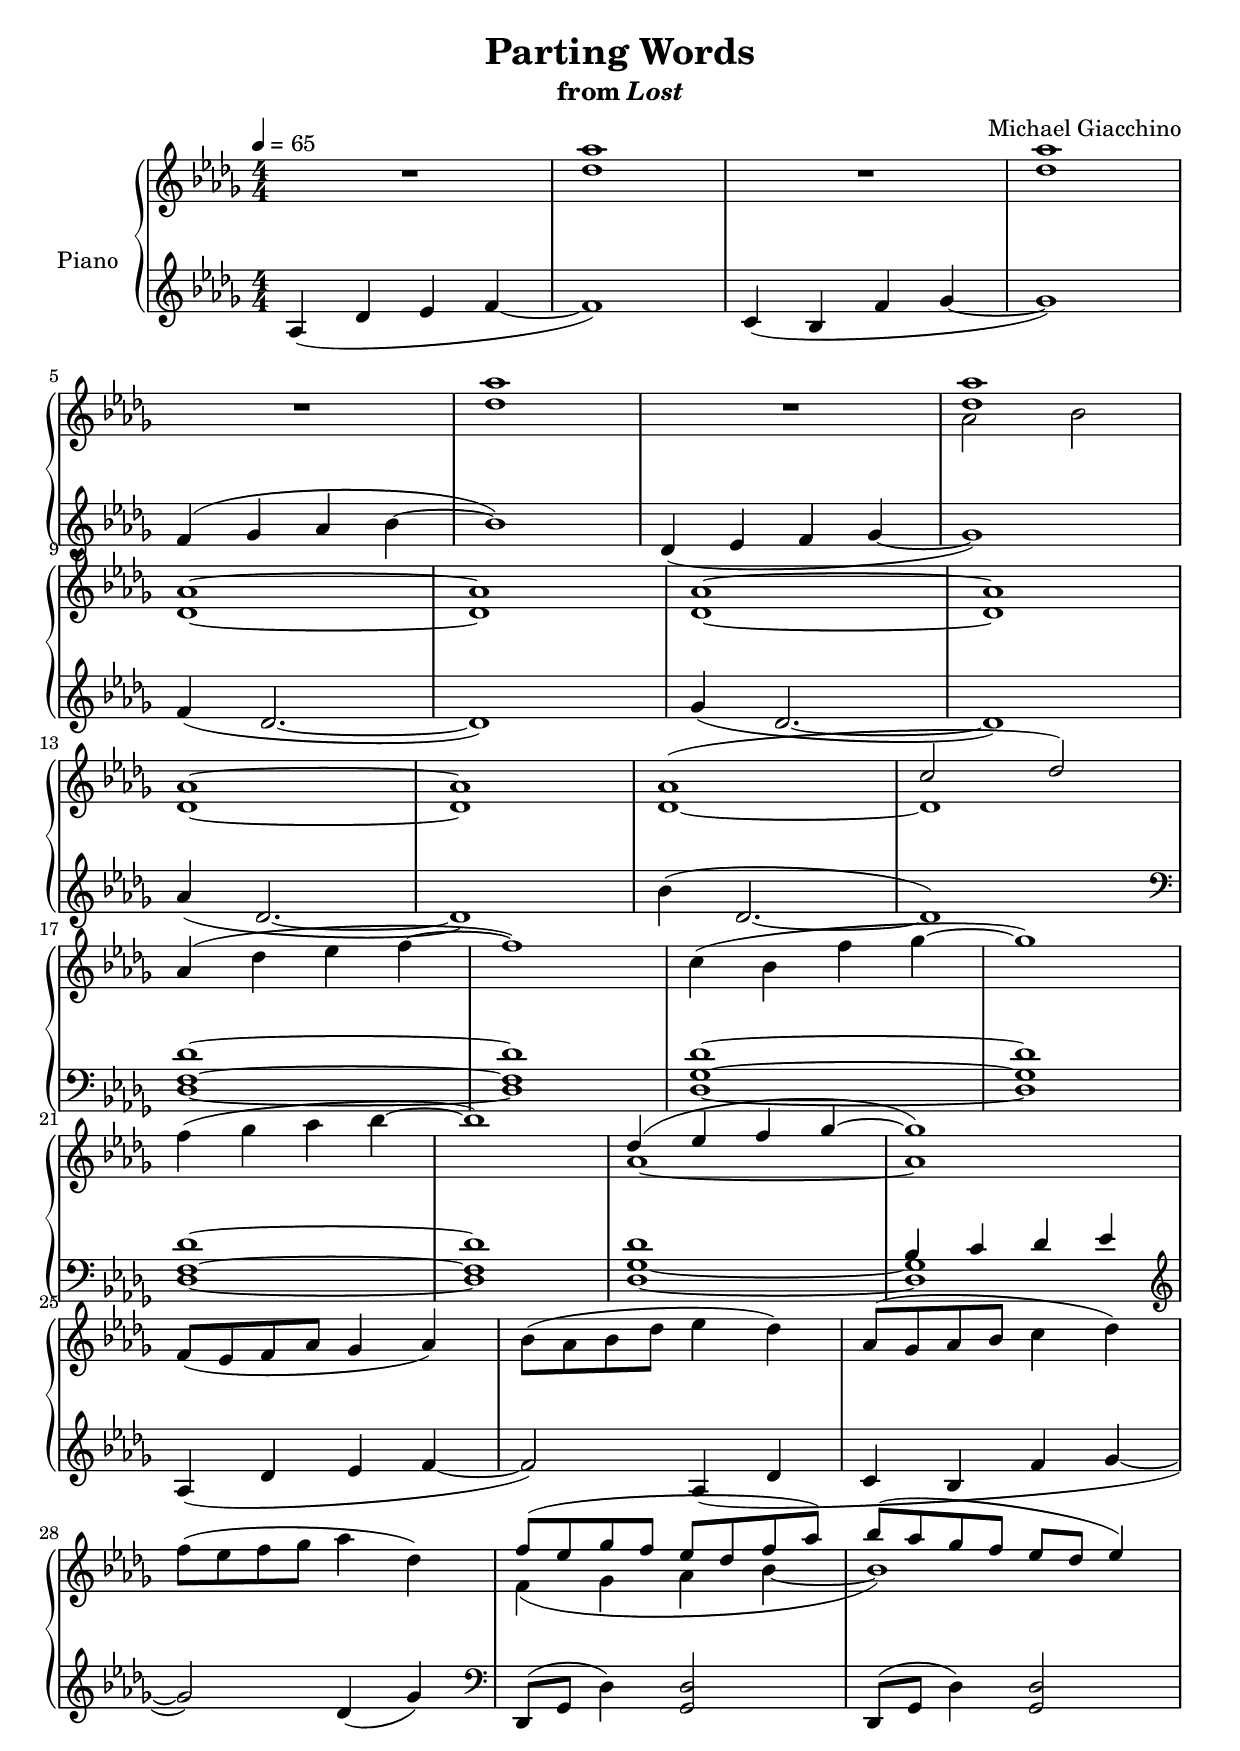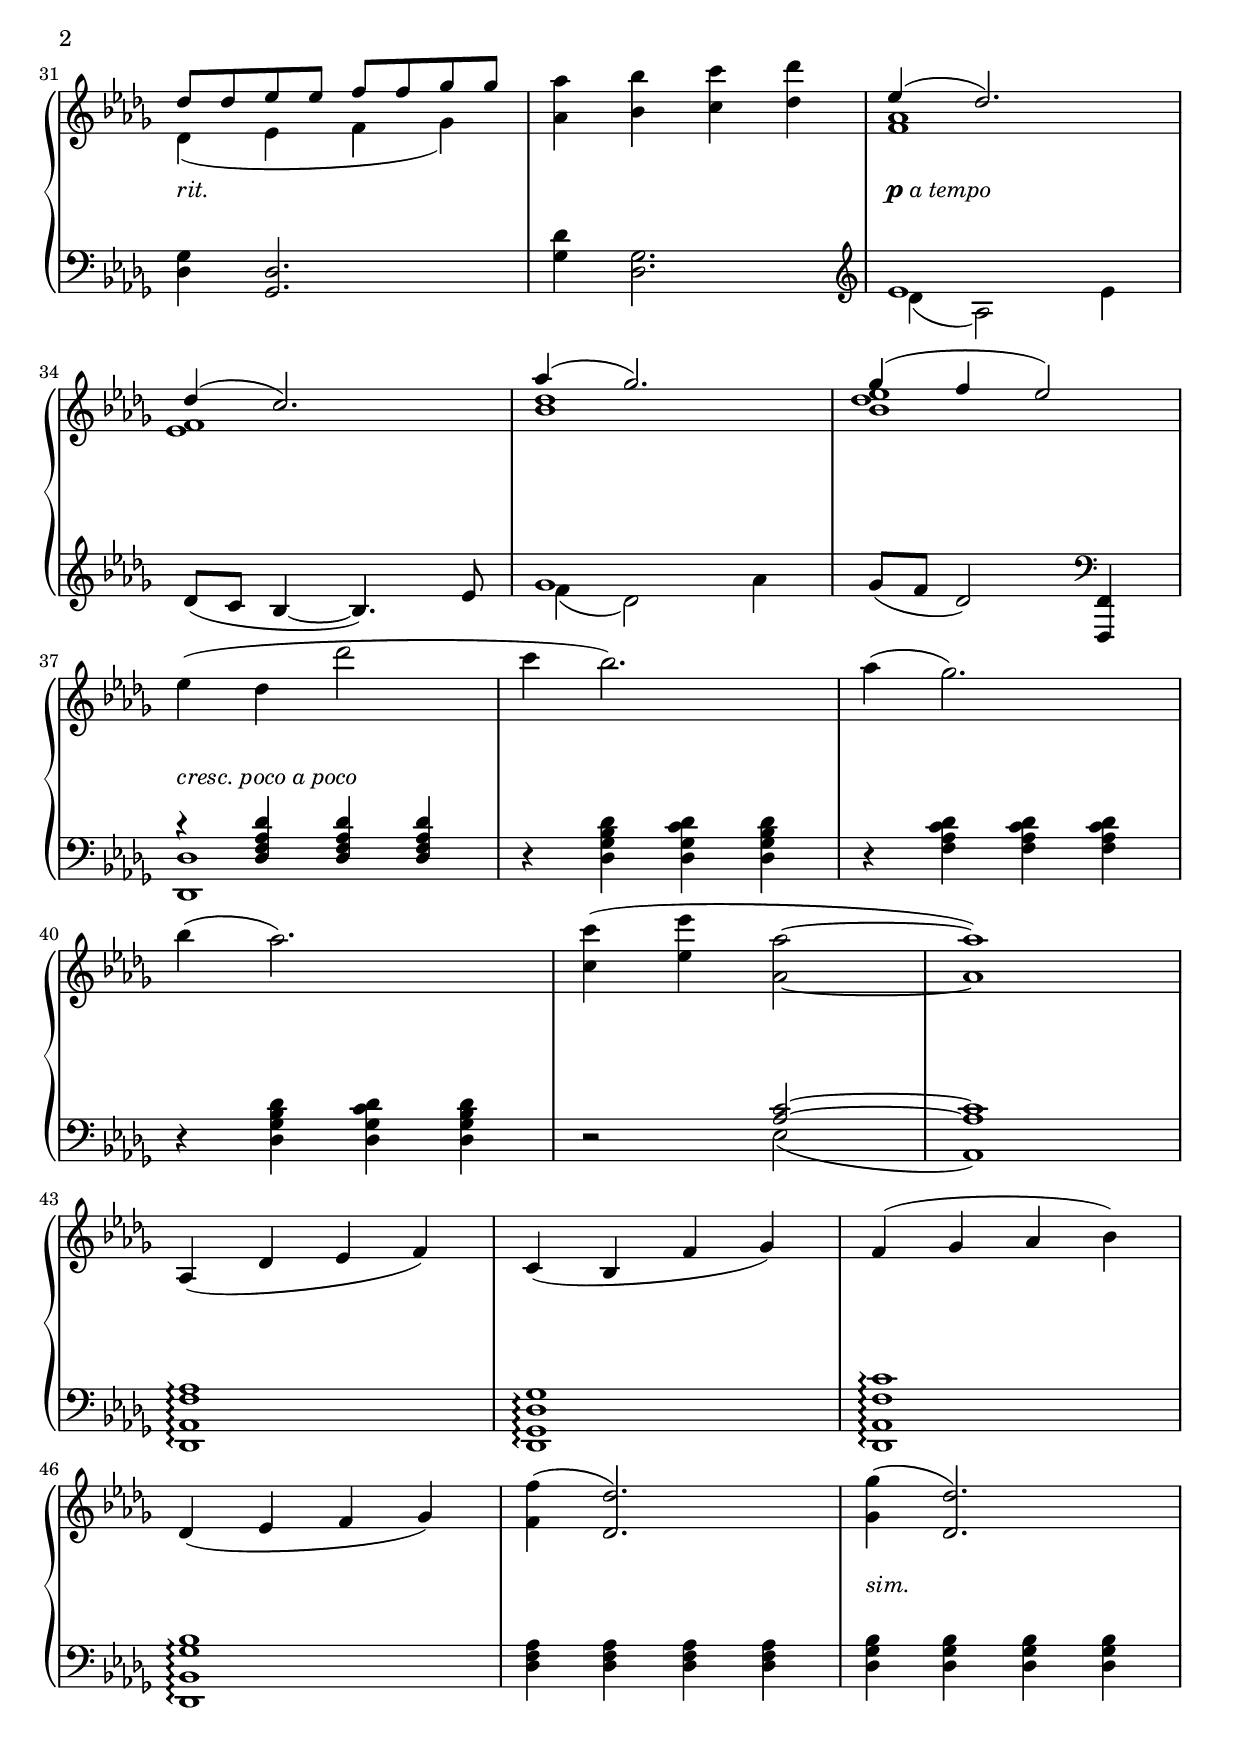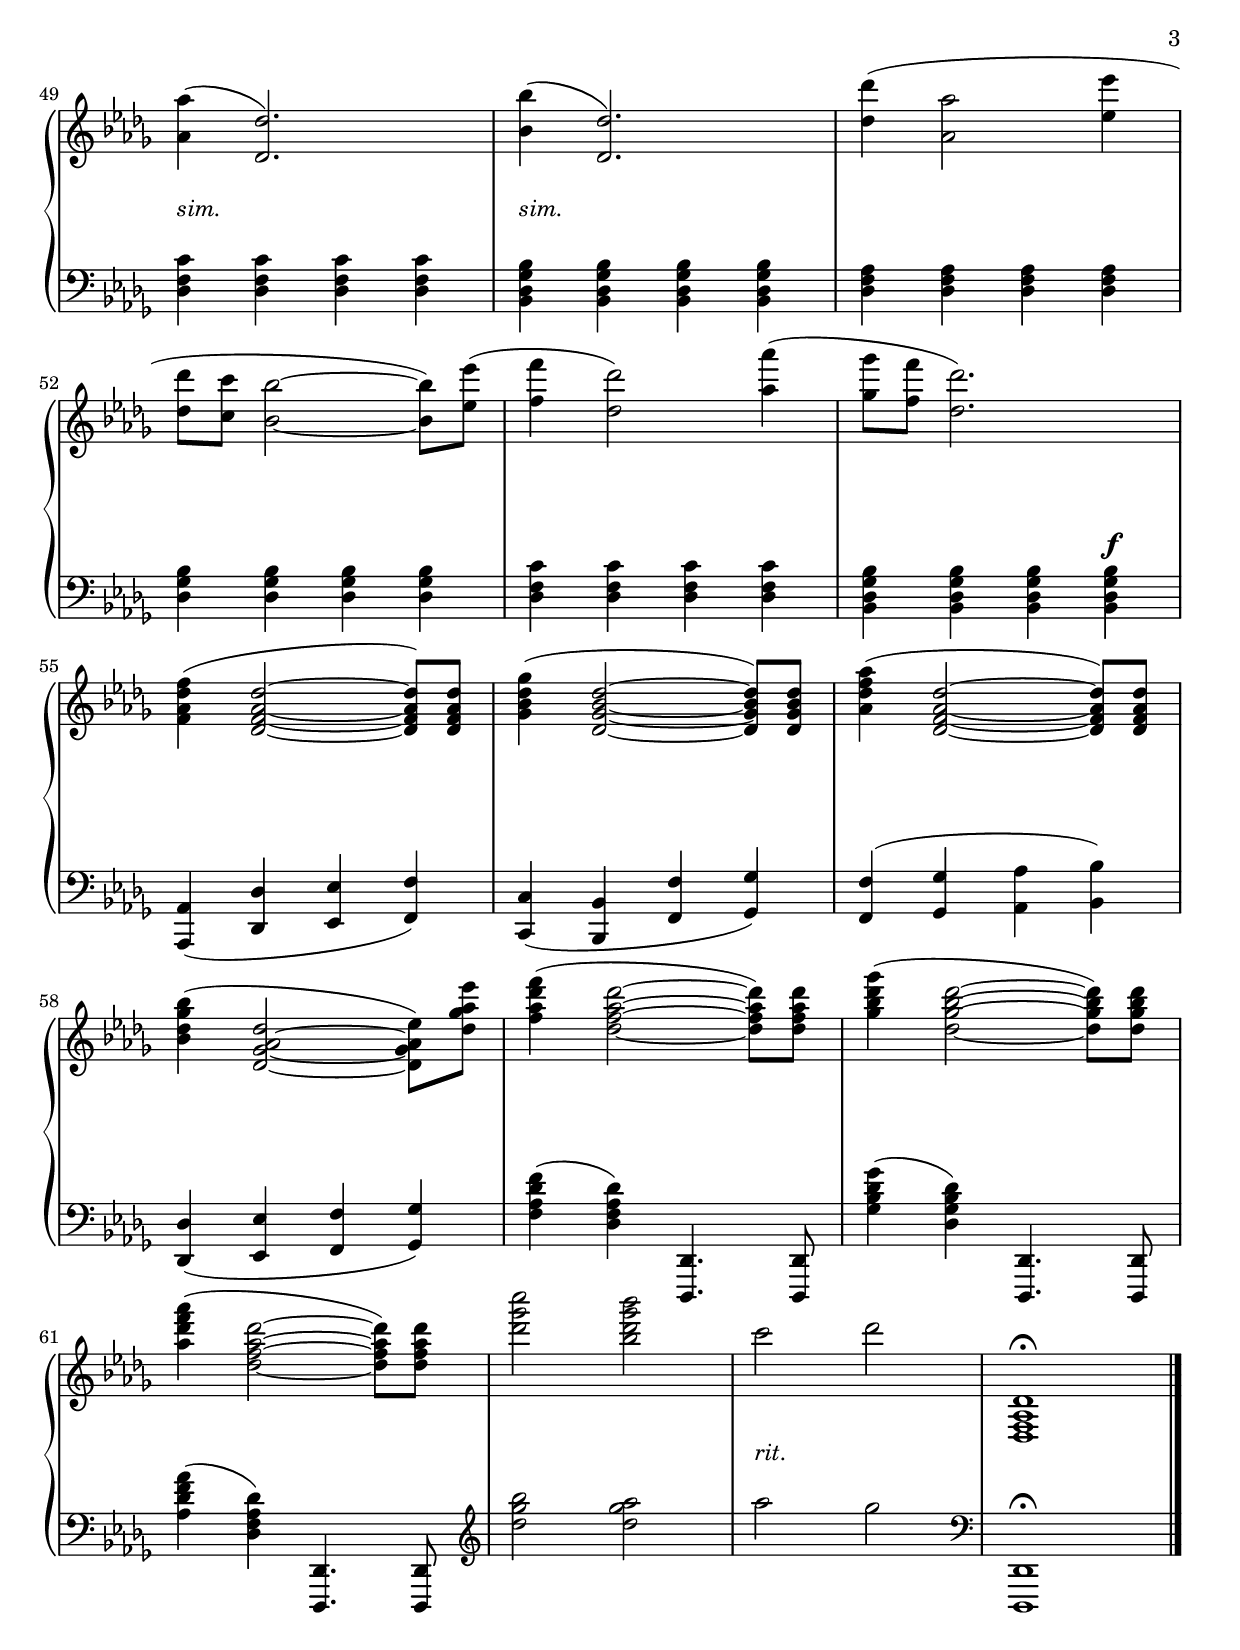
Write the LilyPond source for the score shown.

\version "2.12.2"

\header {
  title = "Parting Words"
  subtitle = \markup { "from" \italic "Lost" }
  composer = "Michael Giacchino"
}

global = {
  \tempo 4 = 65
  \key des \major
  \time 4/4
  \numericTimeSignature
  s1*64
  \bar "|."
}

upper = \relative c' {
  \clef treble
  R1
  <des' as'>1
  R1
  <des as'>
  \break

  R1
  <des as'>
  R1
  <<
    { <des as'> }
  \\
    { as2 bes }
  >>
  \break

  <des, as'>1~
  <des as'>
  <des as'>~
  <des as'>
  \break

  <des as'>~
  <des as'>
  <<
    { as'( c2 des) }
  \\
    { des,1~ des }
  >>
  \break

  as'4( des es f~
  f1)
  c4( bes f' ges~
  ges1)
  \break

  f4( ges as bes~
  bes1)
  <<
    {
      des,4( es f ges~
      ges1)
    }
  \\
    {
      as,~
      as
    }
  >>
  \break

  f8( es f as ges4 as)
  bes8( as bes des es4 des)
  as8( ges as bes c4 des)
  \break

  f8( es f ges as4 des,)
  <<
    {
      f8( es ges f es des f as)
      bes8( as ges f es des es4)
    }
  \\
    {
      f,4( ges as bes~
      bes1)
    }
  >>
  \break

  <<
    { des8 des es es f f ges ges }
  \\
    { des,4( es f ges) }
  >>
  <as as'>4
  <bes bes'>
  <c c'>
  <des des'>
  <<
    {
      es( des2.)
      \break
      des4( c2.)
      as'4( ges2.)
      ges4( f es2)
    }
  \\
    {
      <f, as>1
      <es f>1
      % The original has an additional ges below the bes here.
      % I moved it to the right hand for easier playing.
      <bes' des>
      <bes des es>
    }
  >>
  \break

  es4( des des'2
  c4 bes2.)
  as4( ges2.)
  \break

  bes4( as2.)
  <c, c'>4( <es es'> <as, as'>2~
  <as as'>1)
  \break

  as,4( des es f)
  c( bes f' ges)
  f( ges as bes)
  \break

  des,( es f ges)
  <f f'>( <des des'>2.)
  <ges ges'>4( <des des'>2.)
  \break

  <as' as'>4( <des, des'>2.)
  <bes' bes'>4( <des, des'>2.)
  <des' des'>4( <as as'>2 <es' es'>4
  \break

  <des des'>8 <c c'> <bes bes'>2~ <bes bes'>8) <es es'>(
  <f f'>4 <des des'>2) <as' as'>4(
  <ges ges'>8 <f f'> <des des'>2.)
  \break

  <f, as des f>4( <des f as des>2~ <des f as des>8) <des f as des>
  <ges bes des ges>4( <des ges bes des>2~ <des ges bes des>8) <des ges bes des>
  <as' des f as>4( <des, f as des>2~ <des f as des>8) <des f as des>
  \break

  <bes' des ges bes>4( <des, ges as des>2~ <des ges as es'>8) <des' ges as es'>
  <f as des f>4( <des f as des>2~( <des f as des>8) <des f as des>
  <ges bes des ges>4( <des ges bes des>2~ <des ges bes des>8) <des ges bes des>
  \break

  <as' des f as>4( <des, f as des>2~ <des f as des>8) <des f as des>
  <des' ges c>2 <bes des ges bes>
  c des
  <des,,, f as des>1\fermata
}

lower = \relative c' {
  \clef treble
  as4( des es f~
  f1)
  c4( bes f' ges~
  ges1)

  f4( ges as bes~
  bes1)
  des,4( es f ges~
  ges1)

  f4( des2.~
  des1)
  ges4( des2.~
  des1)

  as'4( des,2.~
  des1)
  bes'4( des,2.~
  des1)
  \clef bass

  <des, f des'>1~
  <des f des'>
  <des ges des'>~
  <des ges des'>

  <des f des'>1~
  <des f des'>
  <<
    {
      des'
      bes4 c des es
    }
  \\
    {
      <des, ges>1~
      <des ges>
    }
  >>
  \clef treble

  as'4( des es f~
  f2) as,4( des
  c bes f' ges~

  ges2) des4( ges)
  \clef bass
  des,,8( ges des'4) <ges, des'>2
  des8( ges des'4) <ges, des'>2

  <des' ges>4 <ges, des'>2.
  <ges' des'>4 <des ges>2.
  \clef treble
  <<
    { es'1 }
  \\
    { des4( as2) es'4 }
  >>

  des8( c bes4~ bes4.) es8
  <<
    % In the original, this note is played by the right hand,
    % but I put it here because I find it easier to play it this way.
    { ges1 }
  \\
    { f4( des2) as'4 }
  >>
  ges8( f des2)
  \clef bass
  <f,,, f'>4

  <<
    { r4 <des'' f as des>4 <des f as des>4 <des f as des>4 }
  \\
    { <des, des'>1 }
  >>
  r4 <des' ges bes des>4 <des ges c des> <des ges bes des>
  r4 <f as c des> <f as c des> <f as c des>

  r4 <des ges bes des> <des ges c des> <des ges bes des>
  r2
  <<
    { <as' c>~ <as c>1 }
  \\
    { es2( as,1) }
  >>

  <des, as' f' as>\arpeggio
  <des ges des' ges>\arpeggio
  <des as' f' c'>\arpeggio

  <des bes' ges' bes>\arpeggio
  <des' f as>4 <des f as> <des f as> <des f as>
  <des ges bes> <des ges bes> <des ges bes> <des ges bes>

  <des f c'> <des f c'> <des f c'> <des f c'>
  <bes des ges bes> <bes des ges bes> <bes des ges bes> <bes des ges bes>
  <des f as> <des f as> <des f as> <des f as>

  <des ges bes> <des ges bes> <des ges bes> <des ges bes>
  <des f c'> <des f c'> <des f c'> <des f c'>
  <bes des ges bes> <bes des ges bes> <bes des ges bes> <bes des ges bes>^\f

  <as, as'>( <des des'> <es es'> <f f'>)
  <c c'>( <bes bes'> <f' f'> <ges ges'>)
  <f f'>( <ges ges'> <as as'> <bes bes'>)

  <des, des'>( <es es'> <f f'> <ges ges'>)
  <f' as des f>( <des f as des>) <des,, des'>4. <des des'>8
  <ges'' bes des ges>4( <des ges bes des>) <des,, des'>4. <des des'>8

  <as''' des f as>4( <des, f as des>) <des,, des'>4. <des des'>8
  \clef treble
  <des'''' ges bes>2 <des ges as>
  as' ges
  \clef bass
  <des,,,, des'>1\fermata
}

dynamics = {
  s1*16\p
  s1*8\mf
  s1*4\p
  s1*2\mf
  s1-"rit."
  s32*31\> s32\!
  s1*4-\markup { \dynamic "p" "a tempo" }
  s1*3-"cresc. poco a poco"
  s4 s2.\f
  s1*2\p
  s1*4\mf
  s32*4\p s32*17\< s32\! s32*2 s32*8\mf
  s1-"sim."
  s1-"sim."
  s1-"sim."
  \set crescendoText = \markup { \italic "cresc." }
  \set crescendoSpanner = #'text
  s1*8\p\<
  s1*3\ff
  s1\ff
  s1-"rit."
  s1\p
}

pedal = {
}

chordnames = \chordmode {
}

\include "../template_piano_solo.ly"
